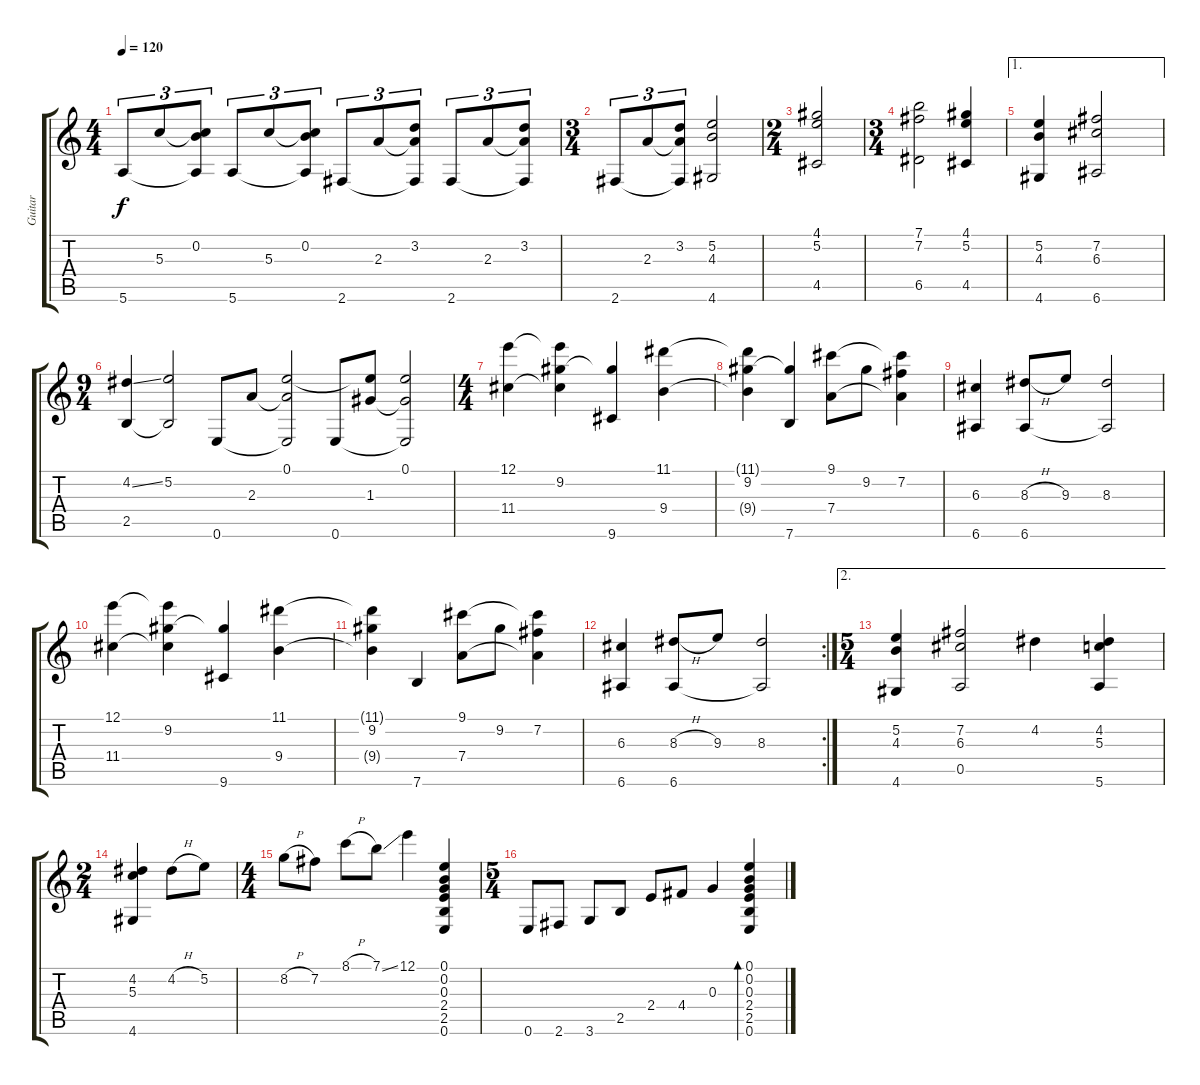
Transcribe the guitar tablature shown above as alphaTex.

\track ("Guitar" "Guitar") {instrument acousticguitarsteel}
\staff {score tabs}
\tuning (E4 B3 G3 D3 A2 E2) {hide}
\ts (4 4)
\tempo 120
\clef g2
\ks c
5.6.8{tu (3 2) dy f} 5.3.8{tu (3 2)} (0.2 5.3{t} 5.6{t}).8{tu (3 2)} 5.6.8{tu (3 2)} 5.3.8{tu (3 2)} (0.2 5.3{t} 5.6{t}).8{tu (3 2)} 2.6.8{tu (3 2)} 2.3.8{tu (3 2)} (3.2 2.3{t} 2.6{t}).8{tu (3 2)} 2.6.8{tu (3 2)} 2.3.8{tu (3 2)} (3.2 2.3{t} 2.6{t}).8{tu (3 2)} |
\ts (3 4)
2.6.8{tu (3 2)} 2.3.8{tu (3 2)} (3.2 2.3{t} 2.6{t}).8{tu (3 2)} (5.2 4.3 4.6).2 |
\ts (2 4)
(4.1 5.2 4.5).2 |
\ts (3 4)
(7.1 7.2 6.5).2 (4.1 5.2 4.5).4 |
\ae 1
(5.2 4.3 4.6).4 (7.2 6.3 6.6).2 |
\ts (9 4)
(4.2{ss} 2.5).4 (5.2 2.5{t}).2 0.6.8 2.3.8 (0.1 2.3{t} 0.6{t}).2 0.6.8 (0.1{t} 1.3).8 (0.1 1.3{t} 0.6{t}).2 |
\ts (4 4)
(12.1 11.4).4 (12.1{t} 9.2 11.4{t}).4 (9.2{t} 9.6).4 (11.1 9.4).4 |
(11.1{t} 9.2 9.4{t}).4 (9.2{t} 7.6).4 (9.1 7.4).8 9.2.8 (9.1{t} 7.2 7.4{t}).4 |
(6.3 6.6).4 (8.3{h} 6.6).8 9.3.8 (8.3 6.6{t}).2 |
(12.1 11.4).4 (12.1{t} 9.2 11.4{t}).4 (9.2{t} 9.6).4 (11.1 9.4).4 |
(11.1{t} 9.2 9.4{t}).4 7.6.4 (9.1 7.4).8 9.2.8 (9.1{t} 7.2 7.4{t}).4 |
\rc 2
(6.3 6.6).4 (8.3{h} 6.6).8 9.3.8 (8.3 6.6{t}).2 |
\ae 2
\ts (5 4)
(5.2 4.3 4.6).4 (7.2 6.3 0.5).2 4.2.4 (4.2 5.3 5.6).4 |
\ts (2 4)
(4.2 5.3 4.6).4 4.2{h}.8 5.2.8 |
\ts (4 4)
8.2{h}.8 7.2.8 8.1{h}.8 7.1{ss}.8 12.1.4 (0.1 0.2 0.3 2.4 2.5 0.6).4 |
\ts (5 4)
0.6.8 2.6.8 3.6.8 2.5.8 2.4.8 4.4.8 0.3.4 (0.1 0.2 0.3 2.4 2.5 0.6).4{bd 30}
